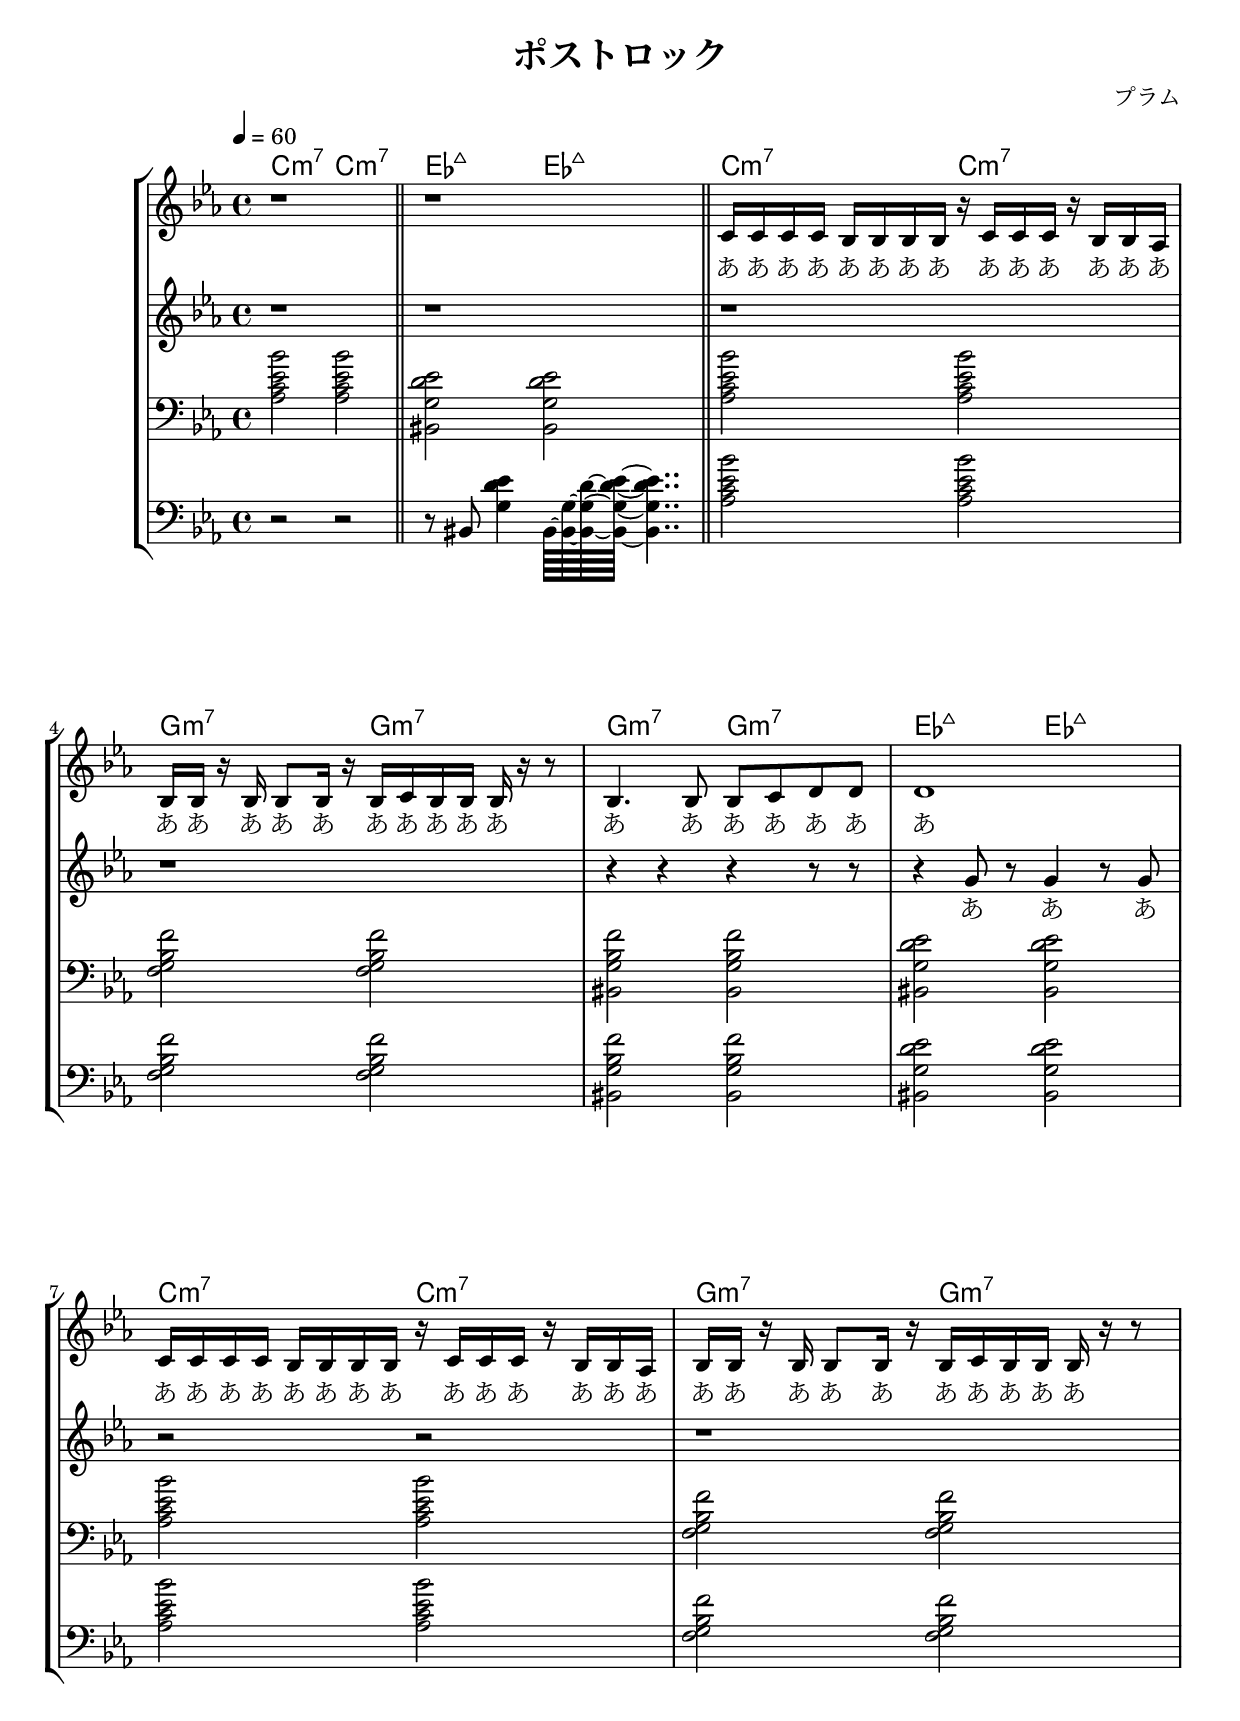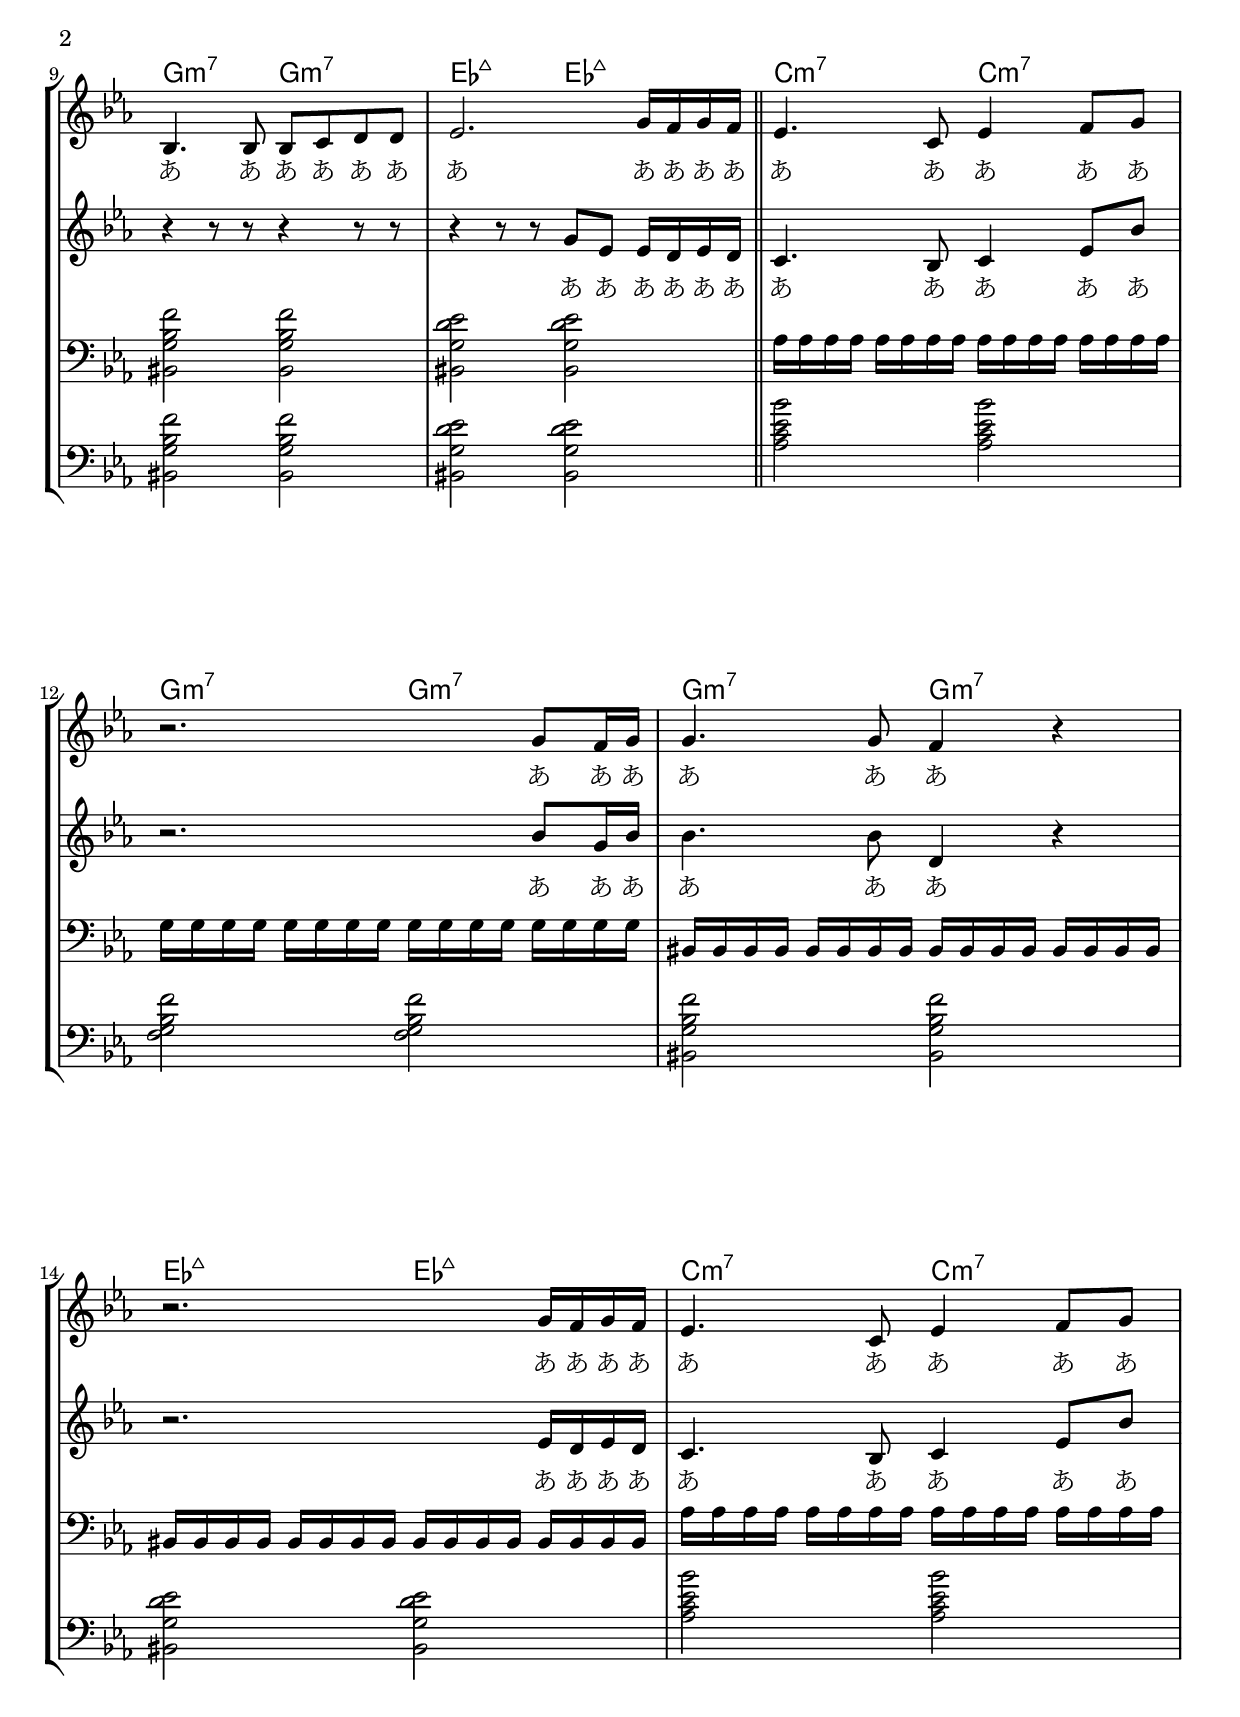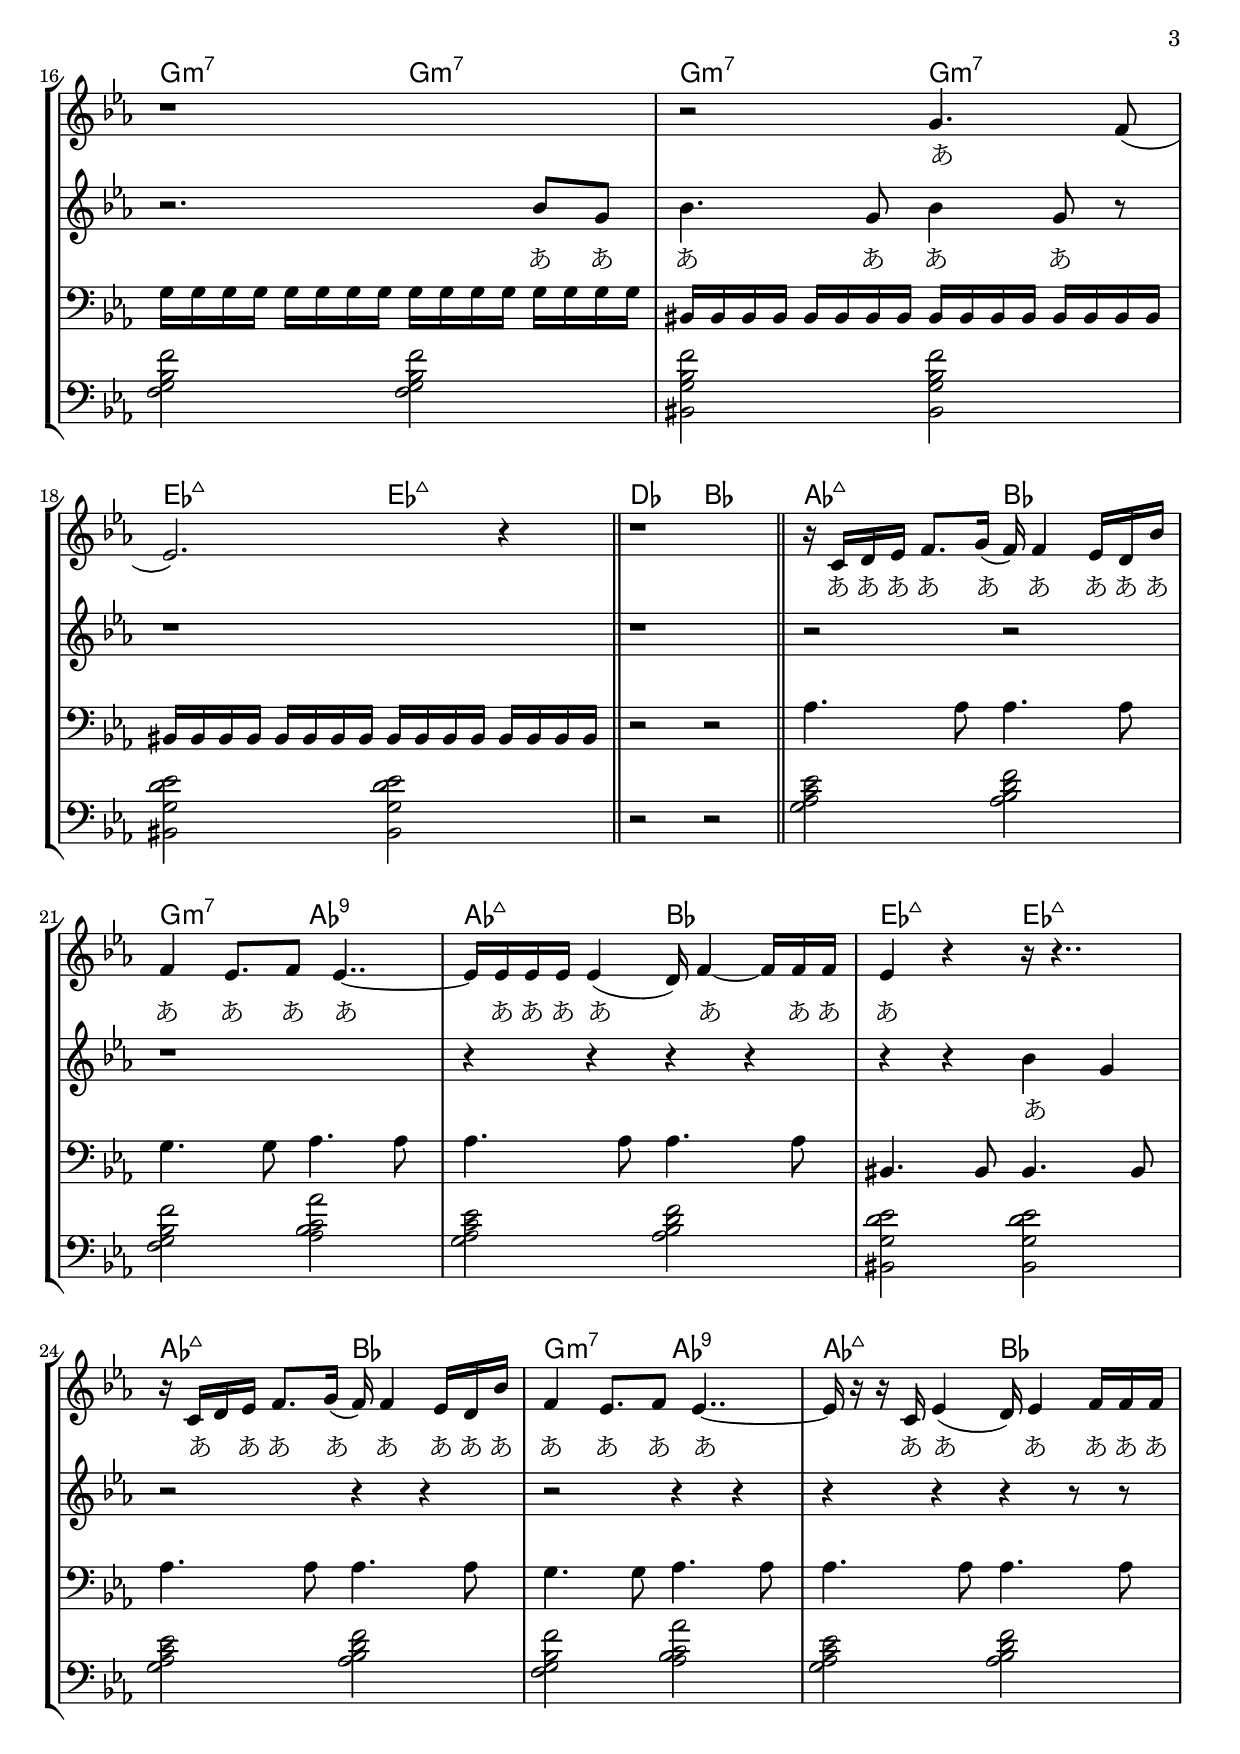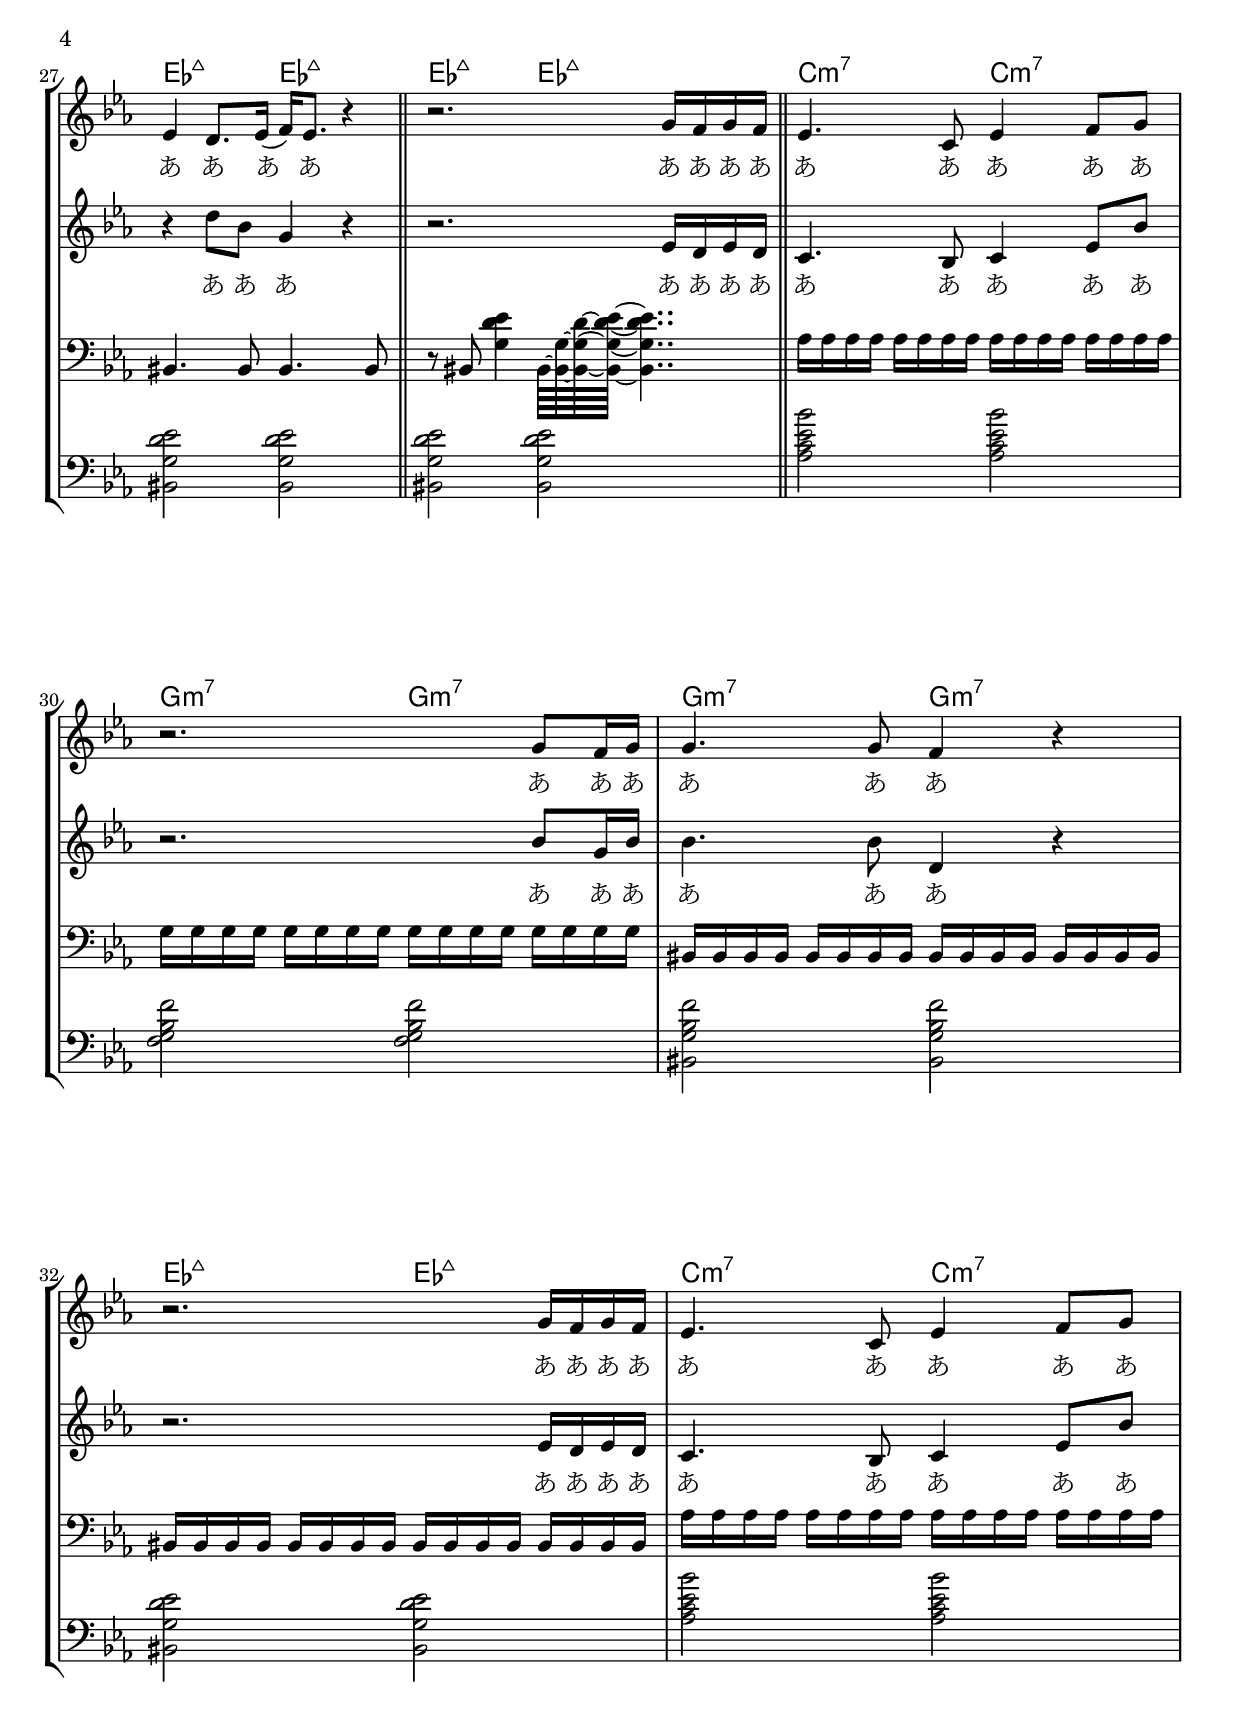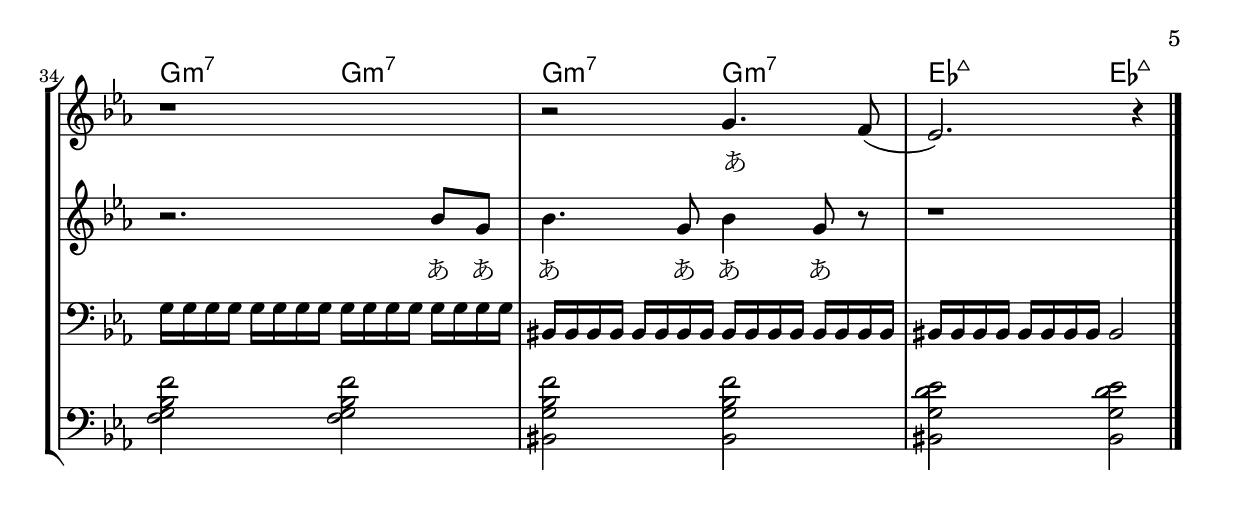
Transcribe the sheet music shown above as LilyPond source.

\version "2.12.1"

\header {
	title = \markup {ポストロック}
	composer = \markup \center-column {プラム}
}

harmony = \chordmode {
	c2:min7 c:min7 

	es:maj7 es:maj7 

	c:min7 c:min7 g:min7 g:min7 g:min7 g:min7 es:maj7 es:maj7 c:min7 c:min7 g:min7 g:min7 g:min7 g:min7 es:maj7 es:maj7 

	c:min7 c:min7 g:min7 g:min7 g:min7 g:min7 es:maj7 es:maj7 c:min7 c:min7 g:min7 g:min7 g:min7 g:min7 es:maj7 es:maj7 

	des bes 

	as:maj7 bes g:min7 as:9 as:maj7 bes es:maj7 es:maj7 as:maj7 bes g:min7 as:9 as:maj7 bes es:maj7 es:maj7 

	es:maj7 es:maj7 

	c:min7 c:min7 g:min7 g:min7 g:min7 g:min7 es:maj7 es:maj7 c:min7 c:min7 g:min7 g:min7 g:min7 g:min7 es:maj7 es:maj7 
}

melody = {
	\key es \major
	\tempo 4 = 60
	r1   
	r1   
	\set Staff.midiInstrument = #"Acoustic Bass"
	c'16  c'16  c'16  c'16  bes16  bes16  bes16  bes16  r16  c'16  c'16  c'16  r16  bes16  bes16  as16 
	bes16  bes16  r16  bes16  bes8  bes16  r16  bes16  c'16  bes16  bes16  bes16  r16  r8 
	bes4.  bes8  bes8  c'8  d'8  d'8 
	d'1 
	c'16  c'16  c'16  c'16  bes16  bes16  bes16  bes16  r16  c'16  c'16  c'16  r16  bes16  bes16  as16 
	bes16  bes16  r16  bes16  bes8  bes16  r16  bes16  c'16  bes16  bes16  bes16  r16  r8 
	bes4.  bes8  bes8  c'8  d'8  d'8 
	es'2.  	\set Staff.midiInstrument = #"Violin"
	g'16  f'16  g'16  f'16 
	es'4.  c'8  es'4  f'8  g'8 
	r2.  g'8  f'16  g'16 
	g'4.  g'8  f'4  r4 
	r2.  g'16  f'16  g'16  f'16 
	es'4.  c'8  es'4  f'8  g'8 
	r1~ 
	r2  g'4.  f'8 
	(es'2.)  	r4 	r1   
	\set Staff.midiInstrument = #"Brass Section"
	r16 c'16  d'16  es'16  f'8.  g'16  (f'16)  f'4  es'16  d'16  bes'16 
	f'4  es'8.  f'8  es'4..~ 
	es'16  es'16  es'16  es'16  es'4  (d'16)  f'4~f'16  f'16  f'16 
	es'4  r4~r16  r4..~ 
	r16  c'16  d'16  es'16  f'8.  g'16  (f'16)  f'4  es'16  d'16  bes'16 
	f'4  es'8.  f'8  es'4..~ 
	es'16  r16  r16  c'16  es'4  (d'16)  es'4  f'16  f'16  f'16 
	es'4  d'8.  es'16  (f'16)  es'8.  	r4 	r2. 
	\set Staff.midiInstrument = #"Music box"
	g'16  f'16  g'16  f'16 
	es'4.  c'8  es'4  f'8  g'8 
	r2.  g'8  f'16  g'16 
	g'4.  g'8  f'4  r4 
	r2.  g'16  f'16  g'16  f'16 
	es'4.  c'8  es'4  f'8  g'8 
	r1~ 
	r2  g'4.  f'8 
	(es'2.)  	r4 	\bar "|."
}

words = \lyricmode {
	
	
	あ  あ  あ  あ  あ  あ  あ  あ  あ  あ  あ  あ  あ  あ  あ  あ  あ  あ  あ  あ  あ  あ  あ  あ  あ  あ  あ  あ  あ  あ  あ  あ  あ  あ  あ  あ  あ  あ  あ  あ  あ  あ  あ  あ  あ  あ  あ  あ  あ  あ  あ  あ  あ  あ  あ  あ  あ  あ  あ  あ  あ  あ  
	あ  あ  あ  あ  あ  あ  あ  あ  あ  あ  あ  あ  あ  あ  あ  あ  あ  あ  あ  あ  あ  あ  あ  あ  あ  あ  
	
	あ  あ  あ  あ  あ  あ  あ  あ  あ  あ  あ  あ  あ  あ  あ  あ  あ  あ  あ  あ  あ  あ  あ  あ  あ  あ  あ  あ  あ  あ  あ  あ  あ  あ  あ  あ  あ  あ  あ  あ  あ  あ  あ  あ  
	
	あ  あ  あ  あ  あ  あ  あ  あ  あ  あ  あ  あ  あ  あ  あ  あ  あ  あ  あ  あ  あ  あ  あ  あ  あ  あ  
}

secondmelody = {
	\key es \major
	\tempo 4 = 60
	r1   
	r1   
	\set Staff.midiInstrument = #"Vibraphone"
	r1 
	r1 
	r4  r4  r4  r8  r8 
	r4  g'8  r8  g'4  r8  g'8 
	r2  r2 
	r1 
	r4  r8  r8  r4  r8  r8 
	r4  r8  r8  g'8  es'8  	\set Staff.midiInstrument = #"Electric Grand"
	es'16  d'16  es'16  d'16 
	c'4.  bes8  c'4  es'8  bes'8 
	r2.  bes'8  g'16  bes'16 
	bes'4.  bes'8  d'4  r4 
	r2.  es'16  d'16  es'16  d'16 
	c'4.  bes8  c'4  es'8  bes'8 
	r2.  bes'8  g'8 
	bes'4.  g'8  bes'4  g'8  	r8 r1 	r1   
	\set Staff.midiInstrument = #"Vibraphone"
	r2  r2~ 
	r1 
	 r4  r4  r4  r4 
	r4  r4  bes'4  g'4 
	r2  r4  r4 
	r2  r4  r4 
	r4  r4  r4  r8  r8 
	r4  d''8  bes'8  g'4  	r4 	r2. 
	\set Staff.midiInstrument = #"Electric Grand"
	es'16  d'16  es'16  d'16 
	c'4.  bes8  c'4  es'8  bes'8 
	r2.  bes'8  g'16  bes'16 
	bes'4.  bes'8  d'4  r4 
	r2.  es'16  d'16  es'16  d'16 
	c'4.  bes8  c'4  es'8  bes'8 
	r2.  bes'8  g'8 
	bes'4.  g'8  bes'4  g'8  	r8 r1 	\bar "|."
}

secondwords = \lyricmode {
	
	
	あ  あ  あ  あ  あ  
	あ  あ  あ  あ  あ  あ  あ  あ  あ  あ  あ  あ  あ  あ  あ  あ  あ  あ  あ  あ  あ  あ  あ  あ  あ  あ  あ  あ  あ  あ  
	
	あ  あ  あ  あ  あ  
	
	あ  あ  あ  あ  あ  あ  あ  あ  あ  あ  あ  あ  あ  あ  あ  あ  あ  あ  あ  あ  あ  あ  あ  あ  あ  あ  あ  あ  あ  あ  
}

tempochange = {
	\tempo 4 = 60
	r1 \bar "||"
	\tempo 4 = 60
	r1 \bar "||"
	\tempo 4 = 60
	r1 | r1 | r1 | r1 | r1 | r1 | r1 | r1 \bar "||"
	\tempo 4 = 60
	r1 | r1 | r1 | r1 | r1 | r1 | r1 | r1 \bar "||"
	\tempo 4 = 60
	r1 \bar "||"
	\tempo 4 = 60
	r1 | r1 | r1 | r1 | r1 | r1 | r1 | r1 \bar "||"
	\tempo 4 = 60
	r1 \bar "||"
	\tempo 4 = 60
	r1 | r1 | r1 | r1 | r1 | r1 | r1 | r1 \bar "|."
}

mainacc = {
	\clef bass
	\set Staff.midiInstrument = #"Pad 8 (sweep)"
	\key es \major
	\tempo 4 = 60
	<as c' es' bes'>2
	<as c' es' bes'>2
	\bar "||"

	\set Staff.midiInstrument = #"Pad 8 (sweep)"
	<bis, g d' es'>2
	<bis, g d' es'>2
	\bar "||"

	\set Staff.midiInstrument = #"Pad 8 (sweep)"
	<as c' es' bes'>2
	<as c' es' bes'>2
	<g f bes f'>2
	<g f bes f'>2
	<bis, g bes f'>2
	<bis, g bes f'>2
	<bis, g d' es'>2
	<bis, g d' es'>2
	<as c' es' bes'>2
	<as c' es' bes'>2
	<g f bes f'>2
	<g f bes f'>2
	<bis, g bes f'>2
	<bis, g bes f'>2
	<bis, g d' es'>2
	<bis, g d' es'>2
	\bar "||"

	\set Staff.midiInstrument = #"Acoustic Bass"
	as16 as16 as16 as16 as16 as16 as16 as16
	as16 as16 as16 as16 as16 as16 as16 as16
	g16 g16 g16 g16 g16 g16 g16 g16
	g16 g16 g16 g16 g16 g16 g16 g16
	bis,16 bis,16 bis,16 bis,16 bis,16 bis,16 bis,16 bis,16
	bis,16 bis,16 bis,16 bis,16 bis,16 bis,16 bis,16 bis,16
	bis,16 bis,16 bis,16 bis,16 bis,16 bis,16 bis,16 bis,16
	bis,16 bis,16 bis,16 bis,16 bis,16 bis,16 bis,16 bis,16
	as16 as16 as16 as16 as16 as16 as16 as16
	as16 as16 as16 as16 as16 as16 as16 as16
	g16 g16 g16 g16 g16 g16 g16 g16
	g16 g16 g16 g16 g16 g16 g16 g16
	bis,16 bis,16 bis,16 bis,16 bis,16 bis,16 bis,16 bis,16
	bis,16 bis,16 bis,16 bis,16 bis,16 bis,16 bis,16 bis,16
	bis,16 bis,16 bis,16 bis,16 bis,16 bis,16 bis,16 bis,16
	bis,16 bis,16 bis,16 bis,16 bis,16 bis,16 bis,16 bis,16
	\bar "||"

	\set Staff.midiInstrument = #"Acoustic grand"
	r2
	r2
	\bar "||"

	\set Staff.midiInstrument = #"Acoustic Bass"
	as4.as8
	as4.as8
	g4.g8
	as4.as8
	as4.as8
	as4.as8
	bis,4.bis,8
	bis,4.bis,8
	as4.as8
	as4.as8
	g4.g8
	as4.as8
	as4.as8
	as4.as8
	bis,4.bis,8
	bis,4.bis,8
	\bar "||"

	\set Staff.midiInstrument = #"Electric Grand"
	r8 bis,8 <g d' es'>4
	bis,64~ <bis,~ g~> <bis,~ g~ d'~> <bis, g d' es'>~ <bis, g d' es'>4..
	\bar "||"

	\set Staff.midiInstrument = #"Acoustic Bass"
	as16 as16 as16 as16 as16 as16 as16 as16
	as16 as16 as16 as16 as16 as16 as16 as16
	g16 g16 g16 g16 g16 g16 g16 g16
	g16 g16 g16 g16 g16 g16 g16 g16
	bis,16 bis,16 bis,16 bis,16 bis,16 bis,16 bis,16 bis,16
	bis,16 bis,16 bis,16 bis,16 bis,16 bis,16 bis,16 bis,16
	bis,16 bis,16 bis,16 bis,16 bis,16 bis,16 bis,16 bis,16
	bis,16 bis,16 bis,16 bis,16 bis,16 bis,16 bis,16 bis,16
	as16 as16 as16 as16 as16 as16 as16 as16
	as16 as16 as16 as16 as16 as16 as16 as16
	g16 g16 g16 g16 g16 g16 g16 g16
	g16 g16 g16 g16 g16 g16 g16 g16
	bis,16 bis,16 bis,16 bis,16 bis,16 bis,16 bis,16 bis,16
	bis,16 bis,16 bis,16 bis,16 bis,16 bis,16 bis,16 bis,16
	bis,16 bis,16 bis,16 bis,16 bis,16 bis,16 bis,16 bis,16
	bis,2
	\bar "|."
}

subacc = {
	\clef bass
	\set Staff.midiInstrument = #"Acoustic grand"
	\key es \major
	\tempo 4 = 60
	r2
	r2
	\bar "||"

	\set Staff.midiInstrument = #"Electric Grand"
	r8 bis,8 <g d' es'>4
	bis,64~ <bis,~ g~> <bis,~ g~ d'~> <bis, g d' es'>~ <bis, g d' es'>4..
	\bar "||"

	\set Staff.midiInstrument = #"FX 6 (goblins)"
	<as c' es' bes'>2
	<as c' es' bes'>2
	<g f bes f'>2
	<g f bes f'>2
	<bis, g bes f'>2
	<bis, g bes f'>2
	<bis, g d' es'>2
	<bis, g d' es'>2
	<as c' es' bes'>2
	<as c' es' bes'>2
	<g f bes f'>2
	<g f bes f'>2
	<bis, g bes f'>2
	<bis, g bes f'>2
	<bis, g d' es'>2
	<bis, g d' es'>2
	\bar "||"

	\set Staff.midiInstrument = #"FX 6 (goblins)"
	<as c' es' bes'>2
	<as c' es' bes'>2
	<g f bes f'>2
	<g f bes f'>2
	<bis, g bes f'>2
	<bis, g bes f'>2
	<bis, g d' es'>2
	<bis, g d' es'>2
	<as c' es' bes'>2
	<as c' es' bes'>2
	<g f bes f'>2
	<g f bes f'>2
	<bis, g bes f'>2
	<bis, g bes f'>2
	<bis, g d' es'>2
	<bis, g d' es'>2
	\bar "||"

	\set Staff.midiInstrument = #"Acoustic grand"
	r2
	r2
	\bar "||"

	\set Staff.midiInstrument = #"Electric Grand"
	<as g c' es'>2
	<as bes d' f'>2
	<g f bes f'>2
	<as bes c' as'>2
	<as g c' es'>2
	<as bes d' f'>2
	<bis, g d' es'>2
	<bis, g d' es'>2
	<as g c' es'>2
	<as bes d' f'>2
	<g f bes f'>2
	<as bes c' as'>2
	<as g c' es'>2
	<as bes d' f'>2
	<bis, g d' es'>2
	<bis, g d' es'>2
	\bar "||"

	\set Staff.midiInstrument = #"FX 6 (goblins)"
	<bis, g d' es'>2
	<bis, g d' es'>2
	\bar "||"

	\set Staff.midiInstrument = #"FX 6 (goblins)"
	<as c' es' bes'>2
	<as c' es' bes'>2
	<g f bes f'>2
	<g f bes f'>2
	<bis, g bes f'>2
	<bis, g bes f'>2
	<bis, g d' es'>2
	<bis, g d' es'>2
	<as c' es' bes'>2
	<as c' es' bes'>2
	<g f bes f'>2
	<g f bes f'>2
	<bis, g bes f'>2
	<bis, g bes f'>2
	<bis, g d' es'>2
	<bis, g d' es'>2
	\bar "|."
}

percA = {
	\drummode {
	r1 \bar "||"
	r1 \bar "||"
	r2 r8 hho4.  |r2 r8 hho4.  |r2 r8 hho4.  |r2 r8 hho4.  |r2 r8 hho4.  |r2 r8 hho4.  |r2 r8 hho4.  |r2 r8 hho4.  \bar "||"
	r1  |r2. hho4  |r1  |r2. hho4  |r1  |r2. hho4  |r1  |r2. hho4  \bar "||"
	r2. hho4  \bar "||"
	hh8 hh8 hh8 hh8 hh8 hh8 hh8 hh8  |hh8 hh8 hh8 hh8 hh4 hh8 hh8  |hh8 hh8 hh8 hh8 hh8 hh8 hh8 hh8  |hh8 hh8 hh8 hh2 r8  |hh8 hh8 hh8 hh8 hh8 hh8 hh8 hh8  |hh8 hh8 hh8 hh8 hh4 hh8 hh8  |hh8 hh8 hh8 hh8 hh8 hh8 hh8 hh8  |r8 hh2. r8  \bar "||"
	r1 \bar "||"
	r1 |r1 |r1 |r1 |r1 |r1 |r1 |r1 \bar "|."
	}
}

percB = {
	\drummode {
	r1 \bar "||"
	r1 \bar "||"
	r8 hh8 hh8 hh8 hh4. hh8  |hh8 hh8 hh8 hh8 hh4 hh8 hh8  |hh8 hh8 hh8 hh8 hh4. hh8  |hh8 hh8 hh8 hh8 hh4 hh8 hh8  |r8 hh8 hh8 hh8 hh4. hh8  |hh8 hh8 hh8 hh8 hh4 hh8 hh8  |hh8 hh8 hh8 hh8 hh4. hh8  |r16 hh4 hh4 hh4 r16 hh8  \bar "||"
	r16 hhp16 hhp8 hhp16 hhp8 hhp2 r16  |r16 hhp16 hhp8 hhp16 hhp8 hhp2 r16  |r16 hhp16 hhp8 hhp16 hhp8 hhp2 r16  |r16 hhp16 hhp8 hhp16 hhp8 hhp2 r16  |r16 hhp16 hhp8 hhp16 hhp8 hhp2 r16  |r16 hhp16 hhp8 hhp16 hhp8 hhp2 r16  |r16 hhp16 hhp8 hhp16 hhp8 hhp2 r16  |r16 hhp16 hhp8 hhp16 hhp8 hhp2 hhp16  \bar "||"
	r16 hhp16 hhp8 hhp16 hhp8 hhp2 hhp16  \bar "||"
	r4 sn8. sn8 sn8. sn8. sn16  |r4 sn8. sn8 sn8. sn4  |r4 sn8. sn8 sn8. sn8. sn16  |r8 sn8 sn4 sn8 sn16 sn8 sn8 sn16  |r4 sn8. sn8 sn8. sn8. sn16  |r4 sn8. sn8 sn8. sn4  |r4 sn8. sn8 sn8. sn8. sn16  |r4 sn2 sn4  \bar "||"
	r1 \bar "||"
	r1 |r1 |r1 |r1 |r1 |r1 |r1 |r1 \bar "|."
	}
}

percC = {
	\drummode {
	r1 \bar "||"
	r1 \bar "||"
	r16 hhp4 hhp8 hhp8 hhp4. hhp16  |r16 hhp4 hhp8 hhp8 hhp4 hhp8.  |r16 hhp4 hhp8 hhp8 hhp4 hhp8 hhp16  |r16 hhp4 hhp8 hhp8 hhp4 hhp8.  |r16 hhp4 hhp8 hhp8 hhp4. hhp16  |r16 hhp4 hhp8 hhp8 hhp4 hhp8.  |r16 hhp4 hhp8 hhp8 hhp4 hhp8 hhp16  |r8 hhp8 hhp8 hhp8 hhp4 r16 hhp8.  \bar "||"
	hh8. hh8. hh2 r8  |hh8. hh8. hh2 hh8  |hh8. hh8. hh2 r8  |hh8. hh8. hh2 hh8  |hh8. hh8. hh2 r8  |hh8. hh8. hh2 hh8  |hh8. hh8. hh2 r8  |hh8. hh8. hh4 hh4 hh8  \bar "||"
	hh8. hh8. hh4 hh4 hh8  \bar "||"
	bd8 bd4 bd2 bd8  |bd8 bd2 bd4.  |bd8 bd4 bd2 bd8  |bd4 r16 bd8. bd2  |bd8 bd4 bd2 bd8  |bd8 bd2 bd4.  |bd8 bd4 bd2 bd8  |bd8 bd4. bd4. bd8  \bar "||"
	r1 \bar "||"
	r1 |r1 |r1 |r1 |r1 |r1 |r1 |r1 \bar "|."
	}
}

percD = {
	\drummode {
	r1 \bar "||"
	r1 \bar "||"
	r8. sn2 r16 sn4  |r8. sn2 r16 sn8. sn16  |r8. sn2 r16 sn4  |r8. sn2 r16 sn8. sn16  |r8. sn2 r16 sn4  |r8. sn2 r16 sn8. sn16  |r8. sn2 r16 sn4  |r8. sn2 r16 sn4  \bar "||"
	r2 ss2  |r2 ss2  |r2 ss2  |r2 ss2  |r2 ss2  |r2 ss2  |r2 ss2  |r2 ss2  \bar "||"
	r2 ss2  \bar "||"
	r1  |r2 r8 hho4.  |r1  |r4. r16 hho2 r16  |r1  |r2 r8 hho4.  |r1  |r4. r16 hho2 r16  \bar "||"
	r1 \bar "||"
	r1 |r1 |r1 |r1 |r1 |r1 |r1 |r1 \bar "|."
	}
}

percE = {
	\drummode {
	r1 \bar "||"
	r1 \bar "||"
	bd4. bd8 bd2  |bd4. bd8 bd4. bd8  |bd4. bd8 bd2  |bd4. bd8 bd4. bd8  |bd4. bd8 bd2  |bd4. bd8 bd4. bd8  |bd4. bd8 bd2  |bd4. bd8 bd4 bd4  \bar "||"
	bd2 r8 bd4 bd8  |bd4. bd4 bd4 bd8  |bd2 r8 bd4 bd8  |bd4. bd4 bd4 bd8  |bd2 r8 bd4 bd8  |bd4. bd4 bd4 bd8  |bd2 r8 bd4 bd8  |bd4. bd4 bd4.  \bar "||"
	bd4. bd4 bd4.  \bar "||"
	r1 |r1 |r1 |r1 |r1 |r1 |r1 |cymc1  \bar "||"
	r1 \bar "||"
	r1 |r1 |r1 |r1 |r1 |r1 |r1 |r1 \bar "|."
	}
}

percF = {
	\drummode {
	r1 \bar "||"
	r1 \bar "||"
	cymc1  |r1 |r1 |r1 |cymc1  |r1 |r1 |cymc1  \bar "||"
	r1 | r1 | r1 | r1 | r1 | r1 | r1 | r1 \bar "||"
	r1 \bar "||"
	r1 |r1 |r1 |r1 |r1 |r1 |r1 |r4 r16 tommh16 tommh4. tommh4  \bar "||"
	r1 \bar "||"
	r1 | r1 | r1 | r1 | r1 | r1 | r1 | r1 \bar "|."
	}
}

percG = {
	\drummode {
	r1 \bar "||"
	r1 \bar "||"
	r1 |r1 |r1 |r1 |r1 |r1 |r1 |r4. r16 tommh2 r16  \bar "||"
	r1 | r1 | r1 | r1 | r1 | r1 | r1 | r1 \bar "||"
	r1 \bar "||"
	r1 |r1 |r1 |r1 |r1 |r1 |r1 |r4. r16 tomml4. tomml8.  \bar "||"
	r1 \bar "||"
	r1 | r1 | r1 | r1 | r1 | r1 | r1 | r1 \bar "|."
	}
}

percH = {
	\drummode {
	r1 \bar "||"
	r1 \bar "||"
	r1 |r1 |r1 |r1 |r1 |r1 |r1 |r2. r8 toml8  \bar "||"
	r1 | r1 | r1 | r1 | r1 | r1 | r1 | r1 \bar "||"
	r1 \bar "||"
	r1 |r1 |r1 |r1 |r1 |r1 |r1 |r2 r16 toml8 toml4 r16  \bar "||"
	r1 \bar "||"
	r1 | r1 | r1 | r1 | r1 | r1 | r1 | r1 \bar "|."
	}
}

percI = {
	\drummode {
	r1 \bar "||"
	r1 \bar "||"
	r1 | r1 | r1 | r1 | r1 | r1 | r1 | r1 \bar "||"
	r1 | r1 | r1 | r1 | r1 | r1 | r1 | r1 \bar "||"
	r1 \bar "||"
	r1 |r1 |r1 |r1 |r1 |r1 |r1 |r2 r8 tomfh4 tomfh8  \bar "||"
	r1 \bar "||"
	r1 | r1 | r1 | r1 | r1 | r1 | r1 | r1 \bar "|."
	}
}

\score {
	<<
		\new StaffGroup <<
			\new ChordNames {\harmony}
			\new Voice = "melody" {\melody}
			\new Lyrics \lyricsto "melody" \words
			\new Voice = "secondmelody" {\secondmelody}
			\new Lyrics \lyricsto "secondmelody" \secondwords
			\new Staff = "mainacc" {\mainacc}
			\new Staff = "subacc" {\subacc}
		>>
	>>
	\layout { }
}
